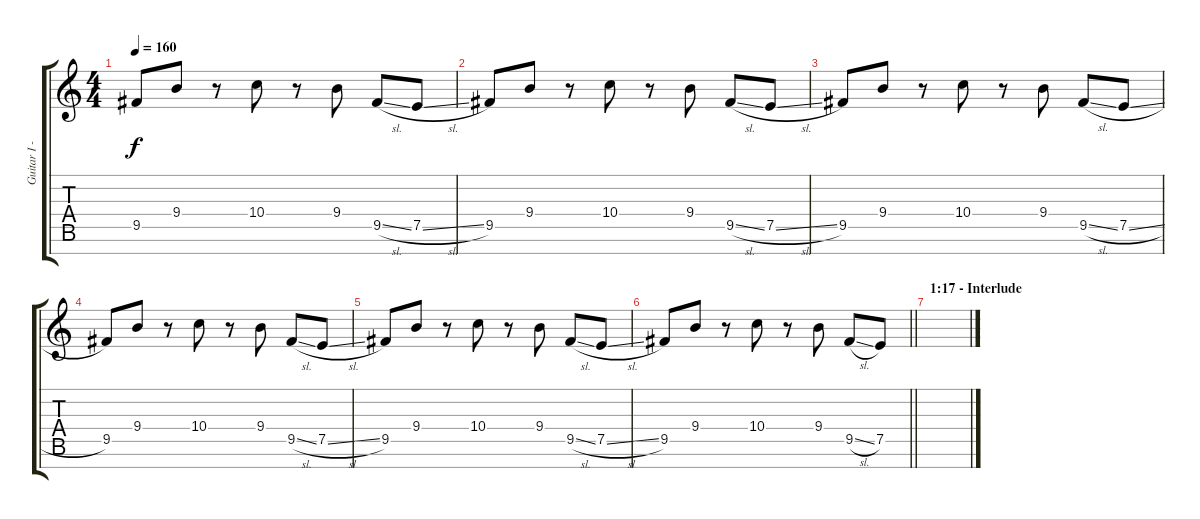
\track ("Guitar I - Distortion [Solo]" "Guitar I -") {instrument distortionguitar}
\staff {score tabs}
\tuning (E4 B3 G3 D3 A2 E2 B1) {hide}
\ts (4 4)
\tempo 160
\clef g2
\ks c
9.5.8{dy f} 9.4.8 r.8 10.4.8 r.8 9.4.8 9.5{sl}.8 7.5{sl}.8 |
9.5.8 9.4.8 r.8 10.4.8 r.8 9.4.8 9.5{sl}.8 7.5{sl}.8 |
9.5.8 9.4.8 r.8 10.4.8 r.8 9.4.8 9.5{sl}.8 7.5{sl}.8 |
9.5.8 9.4.8 r.8 10.4.8 r.8 9.4.8 9.5{sl}.8 7.5{sl}.8 |
9.5.8 9.4.8 r.8 10.4.8 r.8 9.4.8 9.5{sl}.8 7.5{sl}.8 |
\barLineRight lightlight
9.5.8 9.4.8 r.8 10.4.8 r.8 9.4.8 9.5{sl}.8 7.5.8 |
\section ("" "1:17 - Interlude")
